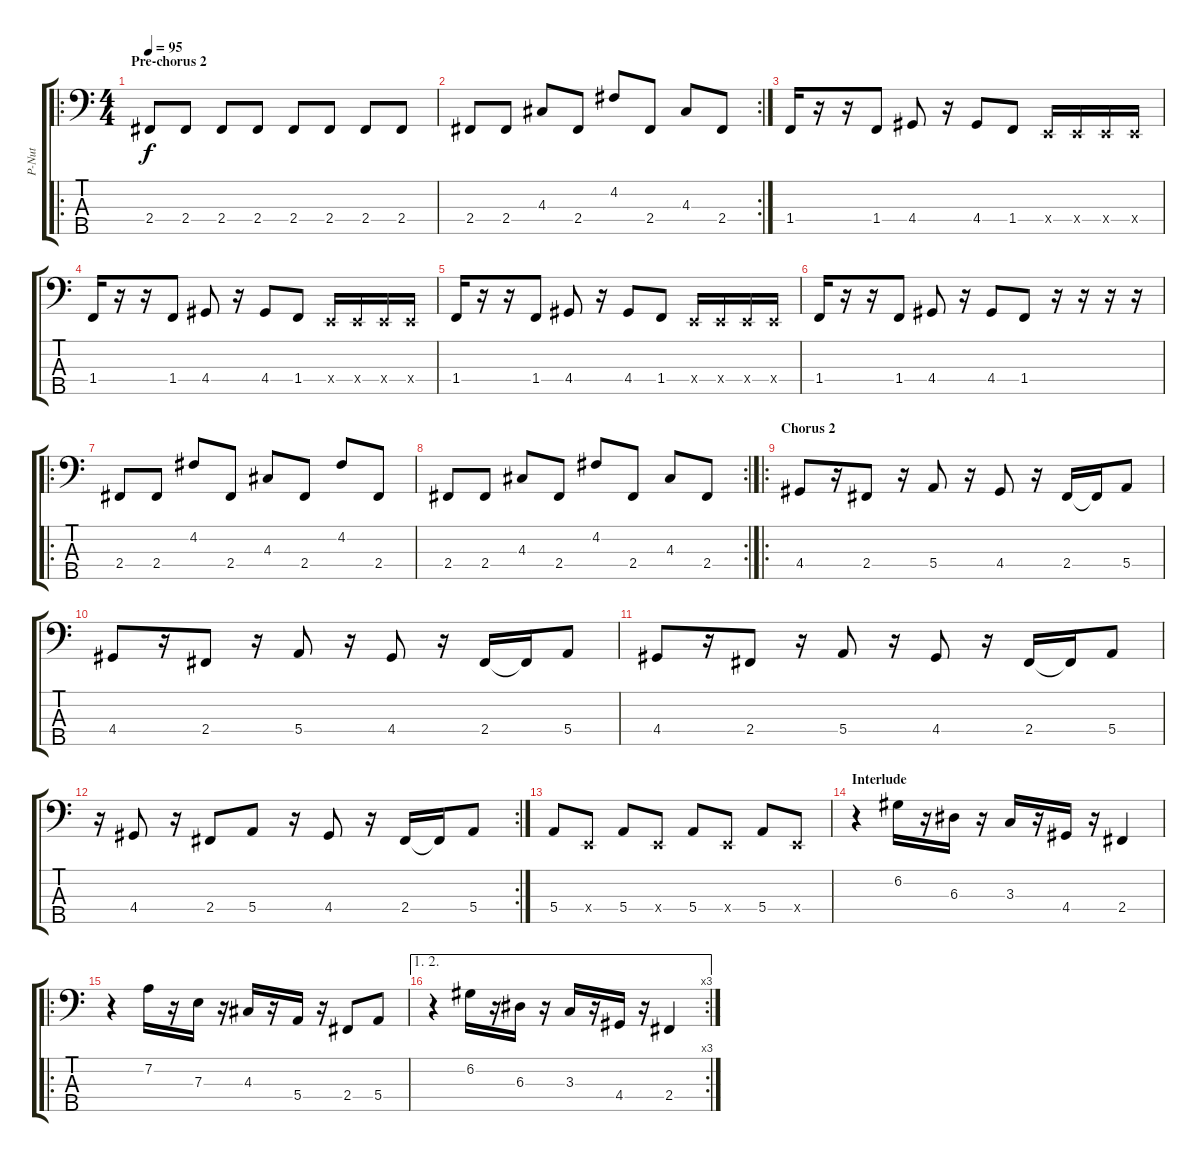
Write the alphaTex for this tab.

\track ("P-Nut" "P-Nut") {instrument electricbassfinger}
\staff {score tabs}
\tuning (G2 D2 A1 E1 B0) {hide}
\ro
\ts (4 4)
\section ("" "Pre-chorus 2")
\tempo 95
\clef f4
\ks c
2.4.8{dy f} 2.4.8 2.4.8 2.4.8 2.4.8 2.4.8 2.4.8 2.4.8 |
\rc 2
2.4.8 2.4.8 4.3.8 2.4.8 4.2.8 2.4.8 4.3.8 2.4.8 |
1.4.16 r.16 r.16 1.4.8 4.4.8 r.16 4.4.8 1.4.8 0.4{x}.16 0.4{x}.16 0.4{x}.16 0.4{x}.16 |
1.4.16 r.16 r.16 1.4.8 4.4.8 r.16 4.4.8 1.4.8 0.4{x}.16 0.4{x}.16 0.4{x}.16 0.4{x}.16 |
1.4.16 r.16 r.16 1.4.8 4.4.8 r.16 4.4.8 1.4.8 0.4{x}.16 0.4{x}.16 0.4{x}.16 0.4{x}.16 |
1.4.16 r.16 r.16 1.4.8 4.4.8 r.16 4.4.8 1.4.8 r.16 r.16 r.16 r.16 |
\ro
2.4.8 2.4.8 4.2.8 2.4.8 4.3.8 2.4.8 4.2.8 2.4.8 |
\rc 2
2.4.8 2.4.8 4.3.8 2.4.8 4.2.8 2.4.8 4.3.8 2.4.8 |
\ro
\section ("" "Chorus 2")
4.4.8 r.16 2.4.8 r.16 5.4.8 r.16 4.4.8 r.16 2.4.16 2.4{t}.16 5.4.8 |
4.4.8 r.16 2.4.8 r.16 5.4.8 r.16 4.4.8 r.16 2.4.16 2.4{t}.16 5.4.8 |
4.4.8 r.16 2.4.8 r.16 5.4.8 r.16 4.4.8 r.16 2.4.16 2.4{t}.16 5.4.8 |
\rc 2
r.16 4.4.8 r.16 2.4.8 5.4.8 r.16 4.4.8 r.16 2.4.16 2.4{t}.16 5.4.8 |
5.4.8 0.4{x}.8 5.4.8 0.4{x}.8 5.4.8 0.4{x}.8 5.4.8 0.4{x}.8 |
\section ("" "Interlude")
r.4 6.2.16 r.16 6.3.16 r.16 3.3.16 r.16 4.4.16 r.16 2.4.4 |
\ro
r.4 7.2.16 r.16 7.3.16 r.16 4.3.16 r.16 5.4.16 r.16 2.4.8 5.4.8 |
\ae (1 2)
\rc 3
r.4 6.2.16 r.16 6.3.16 r.16 3.3.16 r.16 4.4.16 r.16 2.4.4
